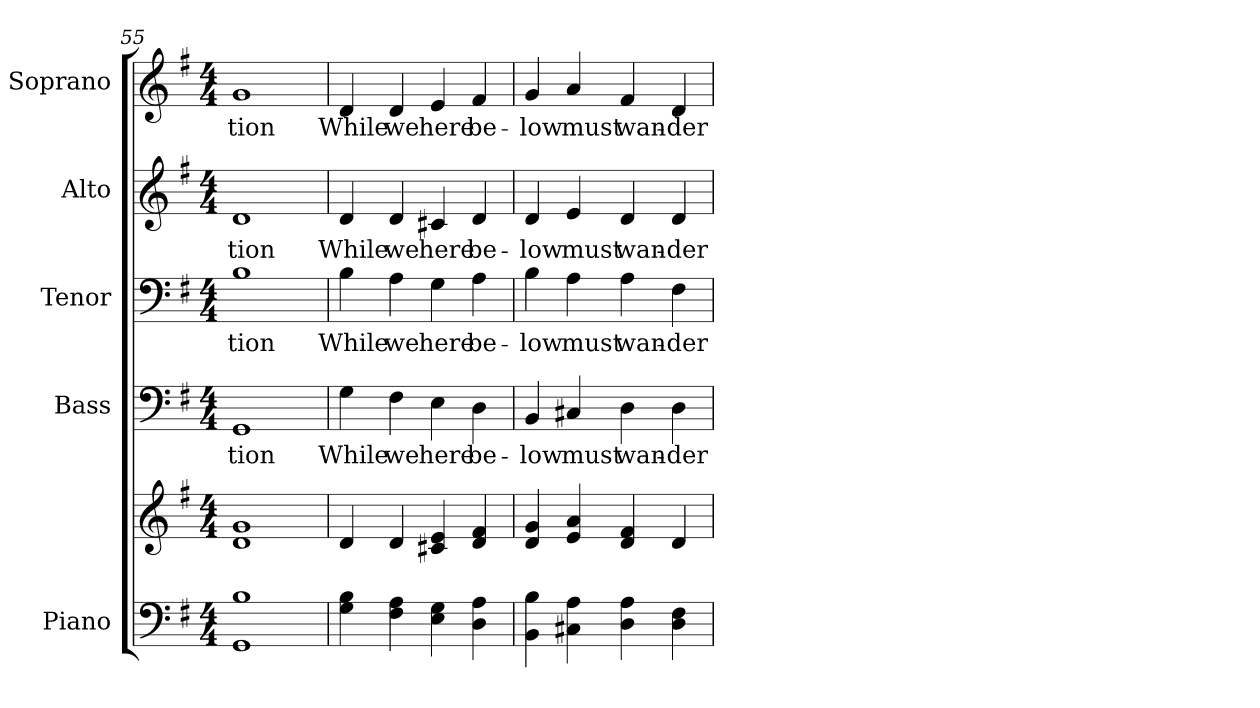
**kern	**kern	**kern	**text	**kern	**text	**kern	**text	**kern	**text
*part5	*part5	*part4	*part4	*part3	*part3	*part2	*part2	*part1	*part1
*staff6	*staff5	*staff4	*staff4	*staff3	*staff3	*staff2	*staff2	*staff1	*staff1
*I"Piano	*	*I"Bass	*	*I"Tenor	*	*I"Alto	*	*I"Soprano	*
*I'Pno.	*	*I'B.	*	*I'T.	*	*I'A.	*	*I'S.	*
*clefF4	*clefG2	*clefF4	*	*clefF4	*	*clefG2	*	*clefG2	*
*k[f#]	*k[f#]	*k[f#]	*	*k[f#]	*	*k[f#]	*	*k[f#]	*
*G:	*G:	*G:	*	*G:	*	*G:	*	*G:	*
*M4/4	*M4/4	*M4/4	*	*M4/4	*	*M4/4	*	*M4/4	*
=55	=55	=55	=55	=55	=55	=55	=55	=55	=55
!	!	!	!LO:LY:b:color=#000000	!	!	!	!	!	!
!	!	!	!	!	!LO:LY:b:color=#000000	!	!	!	!
!	!	!	!	!	!	!	!LO:LY:b:color=#000000	!	!
!	!	!	!	!	!	!	!	!	!LO:LY:b:color=#000000
1GGi 1Bi	1di 1gi	1GGi	-tion	1Bi	-tion	1di	-tion	1gi	-tion
!!LO:PB:g=z
=56	=56	=56	=56	=56	=56	=56	=56	=56	=56
!	!	!	!LO:LY:b:color=#000000	!	!	!	!	!	!
!	!	!	!	!	!LO:LY:b:color=#000000	!	!	!	!
!	!	!	!	!	!	!	!LO:LY:b:color=#000000	!	!
!	!	!	!	!	!	!	!	!	!LO:LY:b:color=#000000
4Gi\ 4Bi	4di/	4Gi\	While	4Bi\	While	4di/	While	4di/	While
!	!	!	!LO:LY:b:color=#000000	!	!	!	!	!	!
!	!	!	!	!	!LO:LY:b:color=#000000	!	!	!	!
!	!	!	!	!	!	!	!LO:LY:b:color=#000000	!	!
!	!	!	!	!	!	!	!	!	!LO:LY:b:color=#000000
4F#i\ 4Ai	4di/	4F#i\	we	4Ai\	we	4di/	we	4di/	we
!	!	!	!LO:LY:b:color=#000000	!	!	!	!	!	!
!	!	!	!	!	!LO:LY:b:color=#000000	!	!	!	!
!	!	!	!	!	!	!	!LO:LY:b:color=#000000	!	!
!	!	!	!	!	!	!	!	!	!LO:LY:b:color=#000000
4Ei\ 4Gi	4c#Xi/ 4ei	4Ei\	here	4Gi\	here	4c#Xi/	here	4ei/	here
!	!	!	!LO:LY:b:color=#000000	!	!	!	!	!	!
!	!	!	!	!	!LO:LY:b:color=#000000	!	!	!	!
!	!	!	!	!	!	!	!LO:LY:b:color=#000000	!	!
!	!	!	!	!	!	!	!	!	!LO:LY:b:color=#000000
4Di\ 4Ai	4di/ 4f#i	4Di\	be-	4Ai\	be-	4di/	be-	4f#i/	be-
=57	=57	=57	=57	=57	=57	=57	=57	=57	=57
!	!	!	!LO:LY:b:color=#000000	!	!	!	!	!	!
!	!	!	!	!	!LO:LY:b:color=#000000	!	!	!	!
!	!	!	!	!	!	!	!LO:LY:b:color=#000000	!	!
!	!	!	!	!	!	!	!	!	!LO:LY:b:color=#000000
4BBi\ 4Bi	4di/ 4gi	4BBi/	-low	4Bi\	-low	4di/	-low	4gi/	-low
!	!	!	!LO:LY:b:color=#000000	!	!	!	!	!	!
!	!	!	!	!	!LO:LY:b:color=#000000	!	!	!	!
!	!	!	!	!	!	!	!LO:LY:b:color=#000000	!	!
!	!	!	!	!	!	!	!	!	!LO:LY:b:color=#000000
4C#Xi\ 4Ai	4ei/ 4ai	4C#Xi/	must	4Ai\	must	4ei/	must	4ai/	must
!	!	!	!LO:LY:b:color=#000000	!	!	!	!	!	!
!	!	!	!	!	!LO:LY:b:color=#000000	!	!	!	!
!	!	!	!	!	!	!	!LO:LY:b:color=#000000	!	!
!	!	!	!	!	!	!	!	!	!LO:LY:b:color=#000000
4Di\ 4Ai	4di/ 4f#i	4Di\	wan-	4Ai\	wan-	4di/	wan-	4f#i/	wan-
!	!	!	!LO:LY:b:color=#000000	!	!	!	!	!	!
!	!	!	!	!	!LO:LY:b:color=#000000	!	!	!	!
!	!	!	!	!	!	!	!LO:LY:b:color=#000000	!	!
!	!	!	!	!	!	!	!	!	!LO:LY:b:color=#000000
4Di\ 4F#i	4di/	4Di\	-der	4F#i\	-der	4di/	-der	4di/	-der
=	=	=	=	=	=	=	=	=	=
*-	*-	*-	*-	*-	*-	*-	*-	*-	*-
